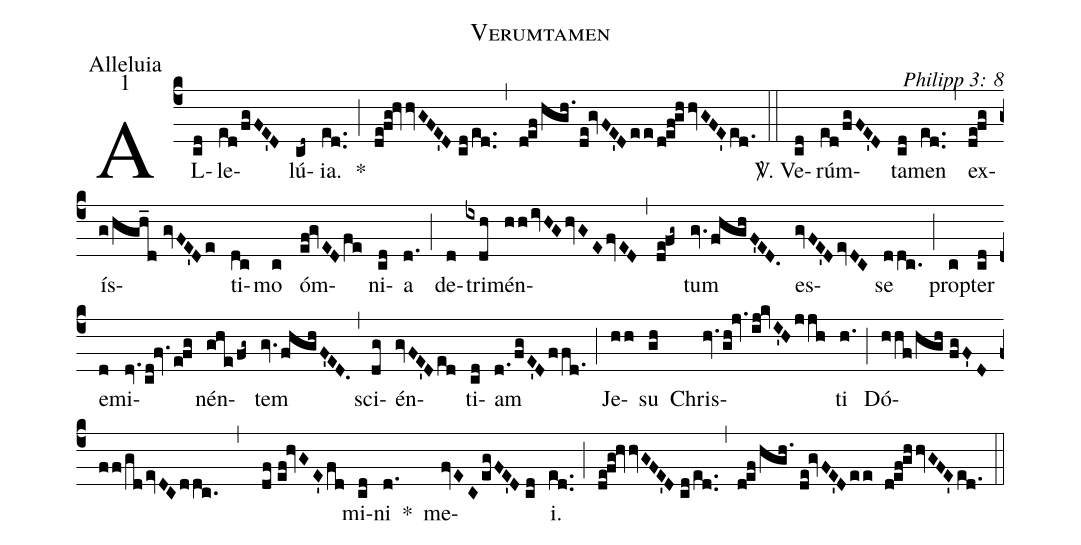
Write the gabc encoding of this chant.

name: Verumtamen;
office-part: Alleluia;
mode: 1;
commentary: Philipp 3: 8;
%%
(c4) AL(cd)le(ed/fgFE'D)lú(cd~)ia.(ed..) *(;) (de!fg!hvvGFE'D//cd/ed..) (,) (d!ef/hgh./de!gvFE'Dee/d!ef!ghhvGFE'/ed.) (::)
<sp>V/</sp>. Ve(cd)rúm(ed/fgFE'D)ta(cd)men(ed..) (,) ex(de!fg)ís(g/hgh_d//gvFE'De)ti(dc)mo(c) óm(ef!gvED/fe)ni(cd)a(d.) (;) de(d)tri(ixdh)mén(hh/ivHG/hvGE/fvED,de!fg~)tum(gv./fhghF'ED.) es(gvFE'D/evDC)se(ddc.) (;) prop(c)ter(cd) e(d)mi(dv./cd!fv./e!fg)nén(ghe/fg~)tem(gv./fhghF'ED.) (,) sci(dg)én(gvFE'D/ed)ti(cd)am(d./fgE'D/ffd.) (;) Je(hh)su(gh) Chris(hv./gh!jv./ij!kvI'H/jjh)ti(h.) (;) Dó(hhf/hgh//fgF'D/ff/gd/evDC/ddc. , df//ef!hvGE'/fd)mi(cd)ni(d.) *() me(fvEC/egFE'D//cd)i.(ed..) (;) (de!fg!hvvGFE'D//cd/ed..) (,) (d!ef/hgh.//de!gvFE'D/ee d!ef!ghhvGFE'/ed.) (::)
